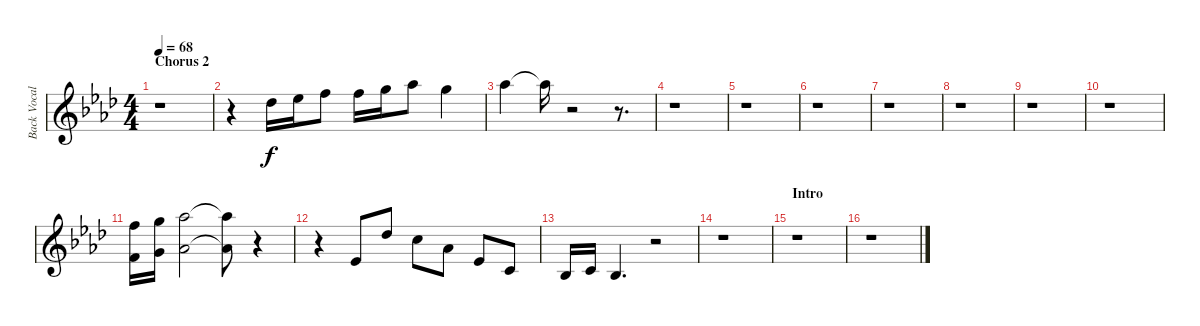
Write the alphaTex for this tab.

\track ("Back Vocals" "Back Vocal") {instrument voiceoohs}
\staff {score}
\tuning (E4 B3 G3 D3 A2 E2 B1) {hide}
\ts (4 4)
\section ("" "Chorus 2")
\tempo 68
\clef g2
\ks ab
r.1{dy f} |
r.4 9.1.16 11.1.16 13.1.8 13.1.16 15.1.16 16.1.8 15.1.4 |
16.1.4 16.1{t}.16 r.2 r.8{d} |
r.1 |
r.1 |
r.1 |
r.1 |
r.1 |
r.1 |
r.1 |
(13.1 6.2).16 (15.1 8.2).16 (16.1 9.2).2 (16.1{t} 9.2{t}).8 r.4 |
r.4 4.2.8 9.1.8 8.1.8 4.1.8 4.2.8 1.2.8 |
3.3.16 1.2.16 3.3.4{d} r.2 |
r.1 |
\section ("" "Intro")
r.1 |
r.1
